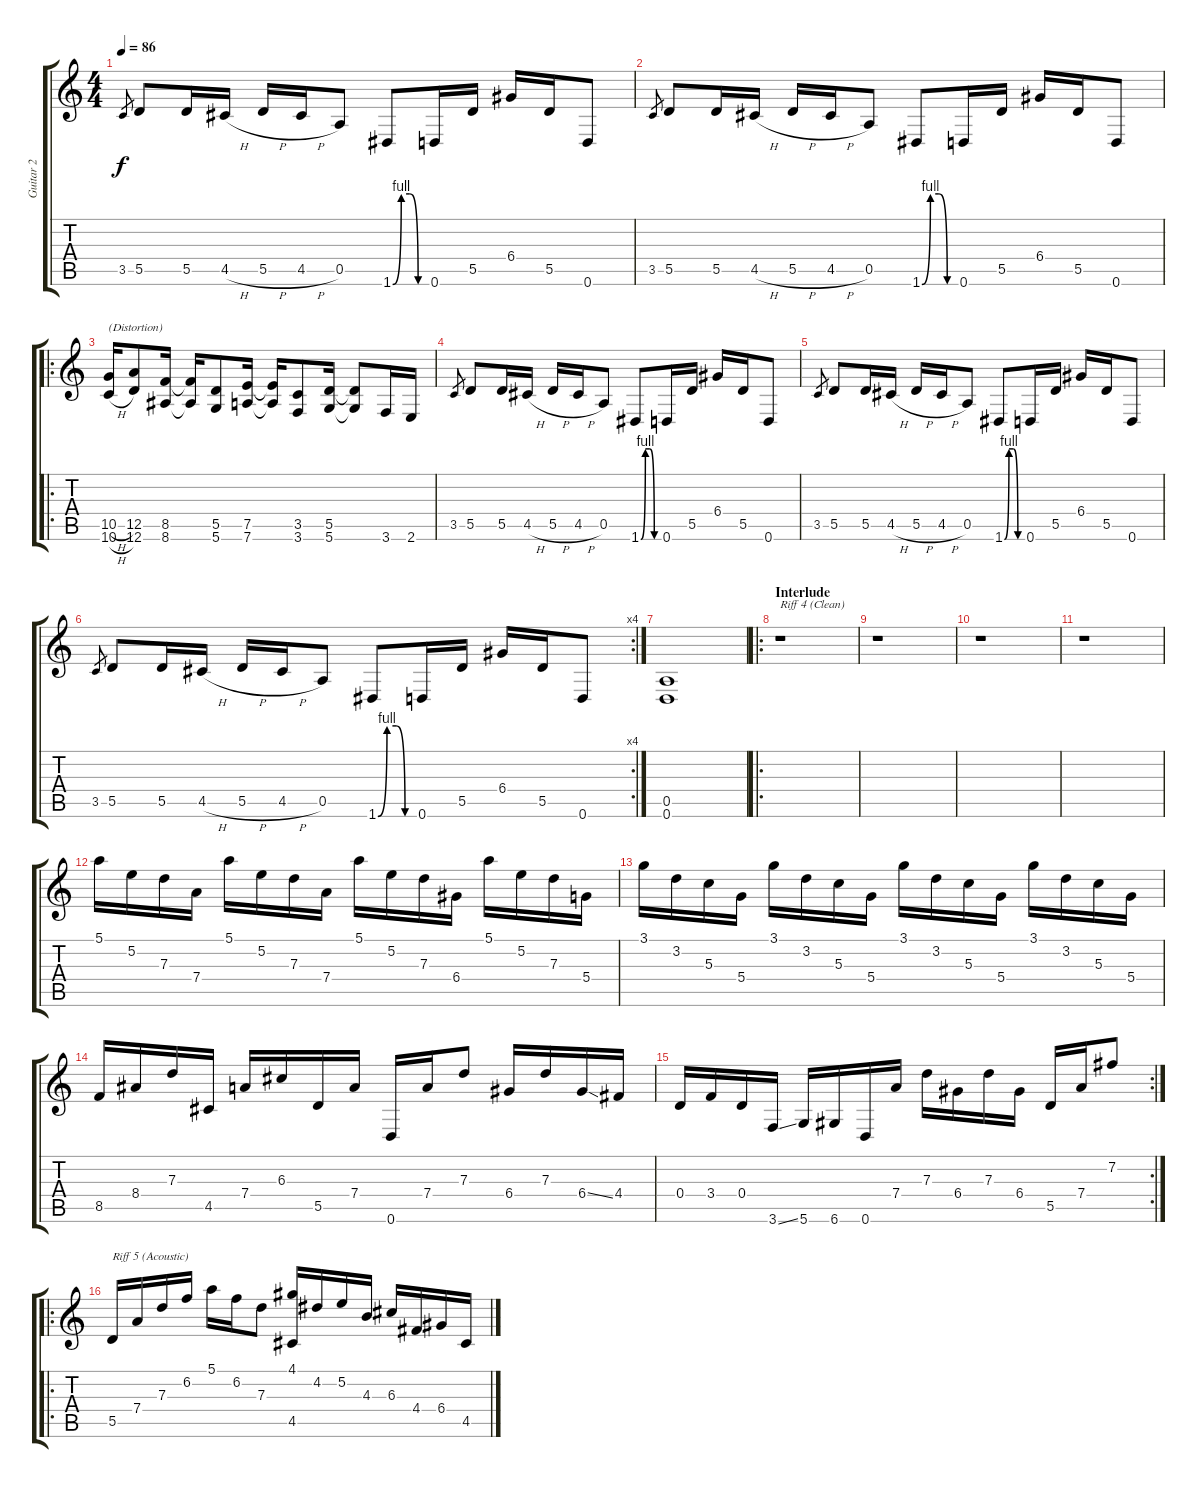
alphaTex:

\track ("Guitar 2" "Guitar 2") {instrument distortionguitar}
\staff {score tabs}
\tuning (E4 B3 G3 D3 A2 D2) {hide}
\ts (4 4)
\tempo 86
\clef g2
\ks c
3.5.8{gr dy f} 5.5.8 5.5.16 4.5{h}.16 5.5{h}.16 4.5{h}.16 0.5.8 1.6{be (custom 0 0 15 4 30 4 45 0 60 0)}.8 0.6.16 5.5.16 6.4.16 5.5.16 0.6.8 |
3.5.8{gr} 5.5.8 5.5.16 4.5{h}.16 5.5{h}.16 4.5{h}.16 0.5.8 1.6{be (custom 0 0 15 4 30 4 45 0 60 0)}.8 0.6.16 5.5.16 6.4.16 5.5.16 0.6.8 |
\ro
(10.5{h} 10.6{h}).16{txt "(Distortion)" instrument distortionguitar} (12.5 12.6).8 (8.5 8.6).16 (8.5{t} 8.6{t}).16 (5.5 5.6).8 (7.5 7.6).16 (7.5{t} 7.6{t}).16 (3.5 3.6).8 (5.5 5.6).16 (5.5{t} 5.6{t}).8 3.6.16 2.6.16 |
3.5.8{gr} 5.5.8 5.5.16 4.5{h}.16 5.5{h}.16 4.5{h}.16 0.5.8 1.6{be (custom 0 0 15 4 30 4 45 0 60 0)}.8 0.6.16 5.5.16 6.4.16 5.5.16 0.6.8 |
3.5.8{gr} 5.5.8 5.5.16 4.5{h}.16 5.5{h}.16 4.5{h}.16 0.5.8 1.6{be (custom 0 0 15 4 30 4 45 0 60 0)}.8 0.6.16 5.5.16 6.4.16 5.5.16 0.6.8 |
\rc 4
3.5.8{gr} 5.5.8 5.5.16 4.5{h}.16 5.5{h}.16 4.5{h}.16 0.5.8 1.6{be (custom 0 0 15 4 30 4 45 0 60 0)}.8 0.6.16 5.5.16 6.4.16 5.5.16 0.6.8 |
(0.5 0.6).1 |
\ro
\section ("" "Interlude")
r.1{txt "Riff 4 (Clean)" instrument electricguitarclean} |
r.1 |
r.1 |
r.1 |
5.1.16 5.2.16 7.3.16 7.4.16 5.1.16 5.2.16 7.3.16 7.4.16 5.1.16 5.2.16 7.3.16 6.4.16 5.1.16 5.2.16 7.3.16 5.4.16 |
3.1.16 3.2.16 5.3.16 5.4.16 3.1.16 3.2.16 5.3.16 5.4.16 3.1.16 3.2.16 5.3.16 5.4.16 3.1.16 3.2.16 5.3.16 5.4.16 |
8.5.16 8.4.16 7.3.16 4.5.16 7.4.16 6.3.16 5.5.16 7.4.16 0.6.16 7.4.16 7.3.8 6.4.16 7.3.16 6.4{ss}.16 4.4.16 |
\rc 2
0.4.16 3.4.16 0.4.16 3.6{ss}.16 5.6.16 6.6.16 0.6.16 7.4.16 7.3.16 6.4.16 7.3.16 6.4.16 5.5.16 7.4.16 7.2.8 |
\ro
5.5.16{txt "Riff 5 (Acoustic)" instrument acousticguitarsteel} 7.4.16 7.3.16 6.2.16 5.1.16 6.2.16 7.3.8 (4.1 4.5).16 4.2.16 5.2.16 4.3.16 6.3.16 4.4.16 6.4.16 4.5.16
